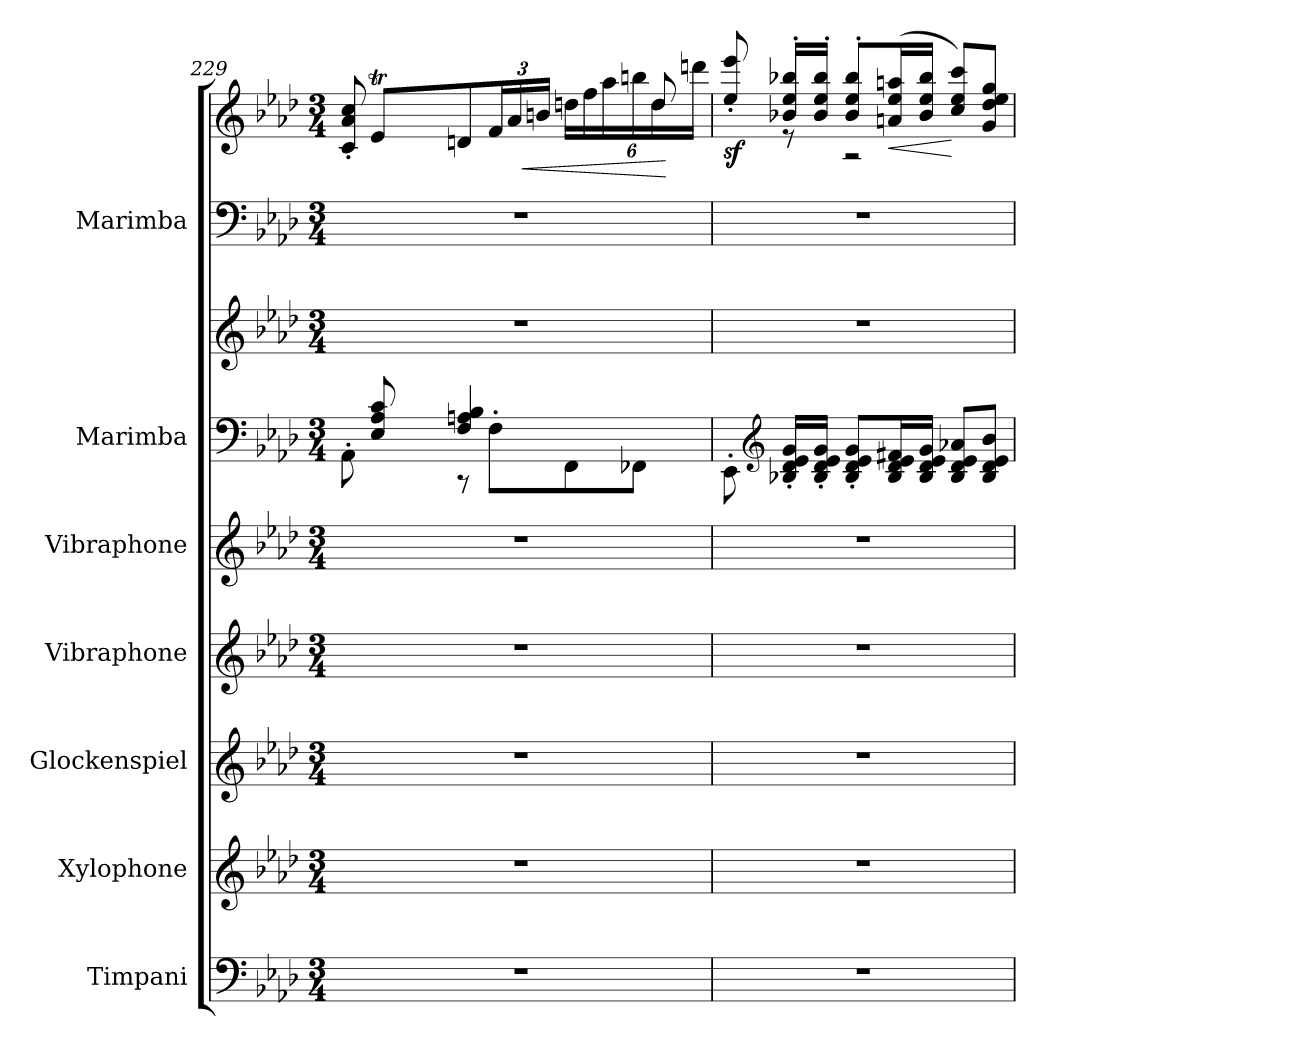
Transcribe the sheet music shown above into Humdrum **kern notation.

**kern	**kern	**kern	**kern	**kern	**kern	**kern	**kern	**kern	**dynam
*part7	*part6	*part5	*part4	*part3	*part2	*part2	*part1	*part1	*part1
*staff9	*staff8	*staff7	*staff6	*staff5	*staff4	*staff3	*staff2	*staff1	*staff1/2
*I"Timpani	*I"Xylophone	*I"Glockenspiel	*I"Vibraphone	*I"Vibraphone	*I"Marimba	*	*I"Marimba	*	*
*I'Timp.	*I'Xyl.	*I'Glk.	*I'Vib.	*I'Vib.	*I'Mrm.	*	*I'Mrm.	*	*
*clefF4	*clefG2	*clefG2	*clefG2	*clefG2	*clefF4	*clefG2	*clefF4	*clefG2	*
*	*ITrd-7c-12	*ITrd-14c-24	*	*	*	*	*	*	*
*k[b-e-a-d-]	*k[b-e-a-d-]	*k[b-e-a-d-]	*k[b-e-a-d-]	*k[b-e-a-d-]	*k[b-e-a-d-]	*k[b-e-a-d-]	*k[b-e-a-d-]	*k[b-e-a-d-]	*
*M3/4	*M3/4	*M3/4	*M3/4	*M3/4	*M3/4	*M3/4	*M3/4	*M3/4	*
=229	=229	=229	=229	=229	=229	=229	=229	=229	=229
*	*	*	*	*	*^	*	*	*^	*
!	!	!	!	!	!	!	!	!	!	!	!LO:DY:b
2.r	2.r	2.r	2.r	2.r	8AA-'\	8ryy	2.r	2.r	8c/' 8a-/' 8cc/'	8ryy	other-dynamics
.	.	.	.	.	8ryy	8E-/ 8A-/ 8c/	.	.	8e-T/L	32fyy	.
.	.	.	.	.	.	.	.	.	.	32e-yy	.
.	.	.	.	.	.	.	.	.	.	32fyy	.
.	.	.	.	.	.	.	.	.	.	32e-yy	.
.	.	.	.	.	8rCC	4F/ 4An/ 4B-/	.	.	8dn/	4ryy	.
*	*	*	*	*	*	*	*	*	*Xbrackettup	*	*
.	.	.	.	.	8F'\L	.	.	.	24f/L	.	.
.	.	.	.	.	.	.	.	.	24a-/	.	.
!	!	!	!	!	!	!	!	!	!	!	!LO:HP:b
.	.	.	.	.	.	.	.	.	24bn/JJ	.	<
*	*	*	*	*	*	*	*	*	*	*Xtuplet	*
.	.	.	.	.	8FF\	4ryy	.	.	24ddn\LL	24ryy	.
.	.	.	.	.	.	.	.	.	24ff\	24ryy	.
.	.	.	.	.	.	.	.	.	24aa-\	24ryy	.
.	.	.	.	.	8FF-X\J	.	.	.	24bbn\	24ryy	.
.	.	.	.	.	.	.	.	.	24dd\	12dd/	.
.	.	.	.	.	.	.	.	.	24dddn\JJ	.	[
*	*	*	*	*	*v	*v	*	*	*	*	*
!!LO:PB:g=z	!!
=230	=230	=230	=230	=230	=230	=230	=230	=230	=230	=230
!	!	!	!	!	!	!	!	!	!	!LO:DY:b
2.r	2.r	2.r	2.r	2.r	8EE-'\	2.r	2.r	8ee-/' 8eee-/'	8ryy	sf
*	*	*	*	*	*clefG2	*	*	*	*	*
.	.	.	.	.	16B-X/' 16d-/' 16e-/' 16g/'LL	.	.	16b-X/' 16ee-/' 16bb-X/'LL	8r	.
.	.	.	.	.	16B-/' 16d-/' 16e-/' 16g/'JJ	.	.	16b-/' 16ee-/' 16bb-/'JJ	.	.
.	.	.	.	.	8B-/' 8d-/' 8e-/' 8g/'L	.	.	8b-/' 8ee-/' 8bb-/'L	2r	.
!	!	!	!	!	!	!	!	!	!	!LO:HP:b
.	.	.	.	.	16B-/ 16d-/ 16e-/ 16f#X/L	.	.	(16an/ 16ee-/ 16aan/L	.	<
.	.	.	.	.	16B-/ 16d-/ 16e-/ 16g/JJ	.	.	16b-/ 16ee-/ 16bb-/JJ	.	.
.	.	.	.	.	8B-/ 8d-/ 8e-/ 8a-X/L	.	.	8cc/ 8ee-/ 8ccc/L)	.	[
.	.	.	.	.	8B-/ 8d-/ 8e-/ 8b-/J	.	.	8g/ 8dd-/ 8ee-/ 8gg/J	.	.
*	*	*	*	*	*	*	*	*v	*v	*
=	=	=	=	=	=	=	=	=	=
*-	*-	*-	*-	*-	*-	*-	*-	*-	*-
